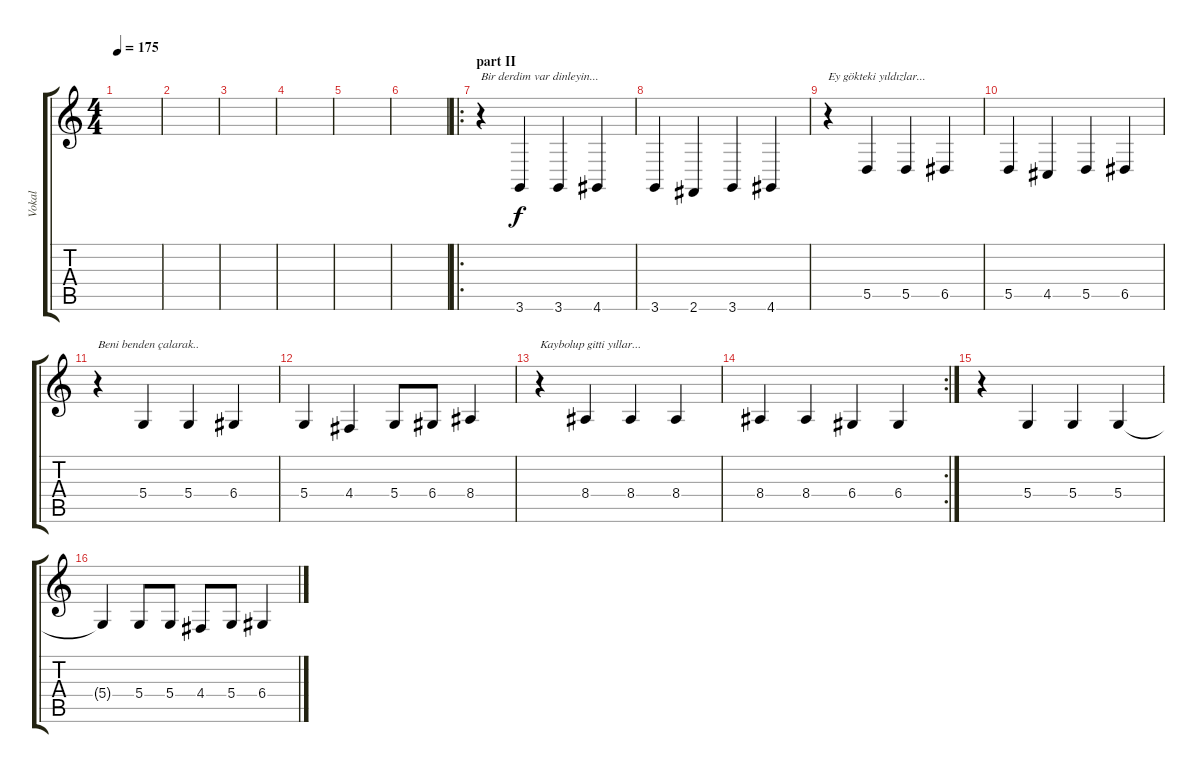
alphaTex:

\track ("Vokal" "Vokal") {instrument lead1square}
\staff {score tabs}
\tuning (E4 B3 G3 D3 A2 E2) {hide}
\ts (4 4)
\tempo 175
\clef g2
\ks c
|
|
|
|
|
|
\ro
\section ("" "part II")
r.4{txt "Bir derdim var dinleyin..."} 3.6.4 3.6.4 4.6.4 |
3.6.4 2.6.4 3.6.4 4.6.4 |
r.4{txt "Ey gökteki yıldızlar..."} 5.5.4 5.5.4 6.5.4 |
5.5.4 4.5.4 5.5.4 6.5.4 |
r.4{txt "Beni benden çalarak.."} 5.4.4 5.4.4 6.4.4 |
5.4.4 4.4.4 5.4.8 6.4.8 8.4.4 |
r.4{txt "Kaybolup gitti yıllar..."} 8.4.4 8.4.4 8.4.4 |
\rc 2
8.4.4 8.4.4 6.4.4 6.4.4 |
r.4 5.4.4 5.4.4 5.4.4 |
5.4{t}.4 5.4.8 5.4.8 4.4.8 5.4.8 6.4.4
